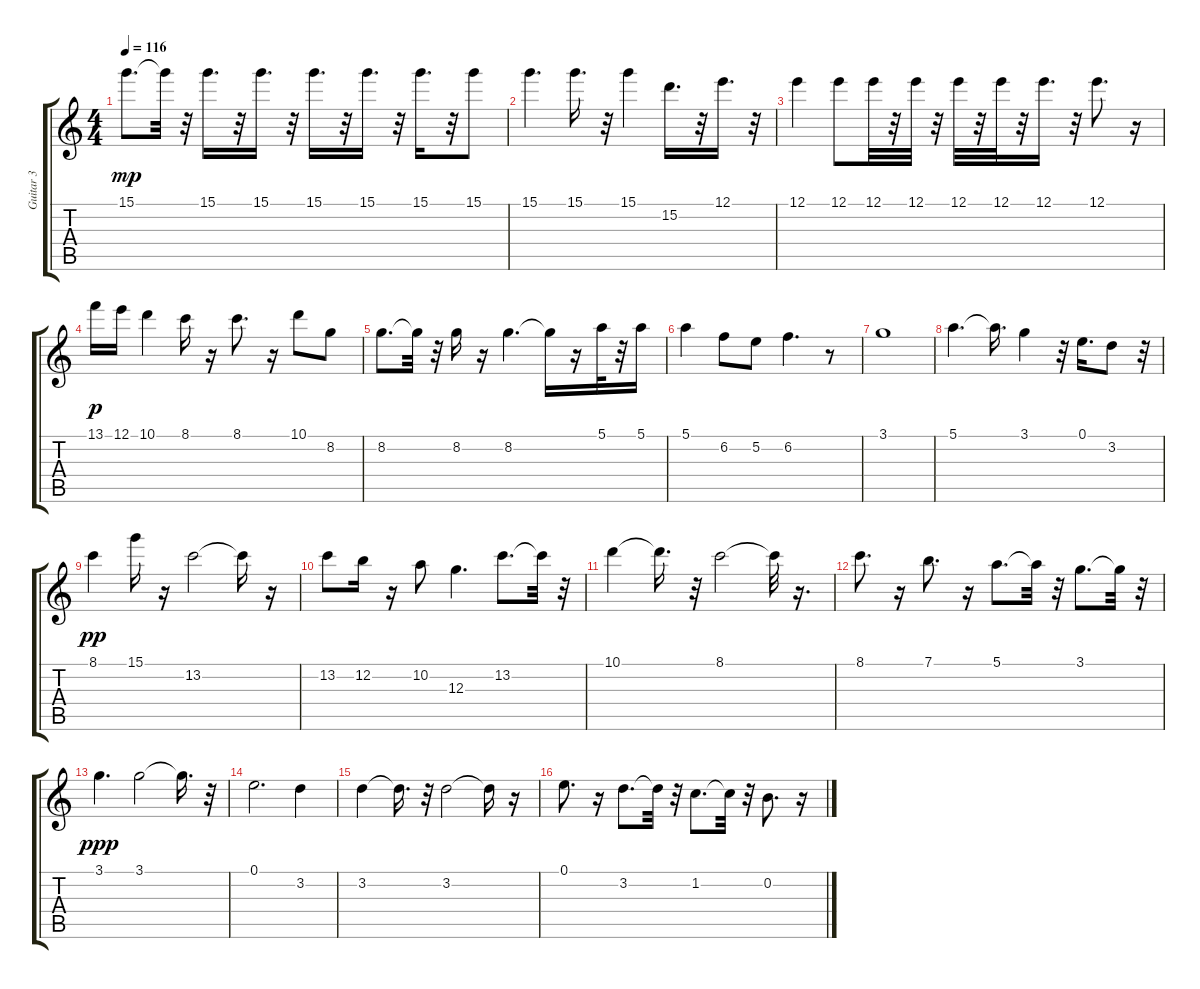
\track ("Guitar 3" "Guitar 3") {instrument electricguitarclean}
\staff {score tabs}
\tuning (E4 B3 G3 D3 A2 E2) {hide}
\ts (4 4)
\tempo 116
\clef g2
\ks c
15.1.8{d dy mp} 15.1{t}.32 r.32 15.1.16{d} r.32 15.1.16{d} r.32 15.1.16{d} r.32 15.1.16{d} r.32 15.1.16{d} r.32 15.1.8 |
15.1.4{d} 15.1.16{d} r.32 15.1.4 15.2.16{d} r.32 12.1.16{d} r.32 |
12.1.4 12.1.8 12.1.32 r.32 12.1.32 r.32 12.1.32 r.32 12.1.32 r.32 12.1.16{d} r.32 12.1.8{d} r.16 |
13.1.16{dy p} 12.1.16 10.1.4 8.1.16 r.16 8.1.8{d} r.16 10.1.8 8.2.8 |
8.2.8{d} 8.2{t}.32 r.32 8.2.16 r.16 8.2.4{d} 8.2{t}.16 r.16 5.1.32 r.32 5.1.16 |
5.1.4 6.2.8 5.2.8 6.2.4{d} r.8 |
3.1.1 |
5.1.4{d} 5.1{t}.16{d} 3.1.4 r.32 0.1.16{d} 3.2.8 r.32 |
8.1.4{dy pp} 15.1.16 r.16 13.2.2 13.2{t}.16 r.16 |
13.2.8 12.2.16 r.16 10.2.8 12.3.4{d} 13.2.8{d} 13.2{t}.32 r.32 |
10.1.4 10.1{t}.16{d} r.32 8.1.2 8.1{t}.32 r.16{d} |
8.1.8{d} r.16 7.1.8{d} r.16 5.1.8{d} 5.1{t}.32 r.32 3.1.8{d} 3.1{t}.32 r.32 |
3.1.4{d dy ppp} 3.1.2 3.1{t}.16{d} r.32 |
0.1.2{d} 3.2.4 |
3.2.4 3.2{t}.16{d} r.32 3.2.2 3.2{t}.16 r.16 |
0.1.8{d} r.16 3.2.8{d} 3.2{t}.32 r.32 1.2.8{d} 1.2{t}.32 r.32 0.2.8{d} r.16
